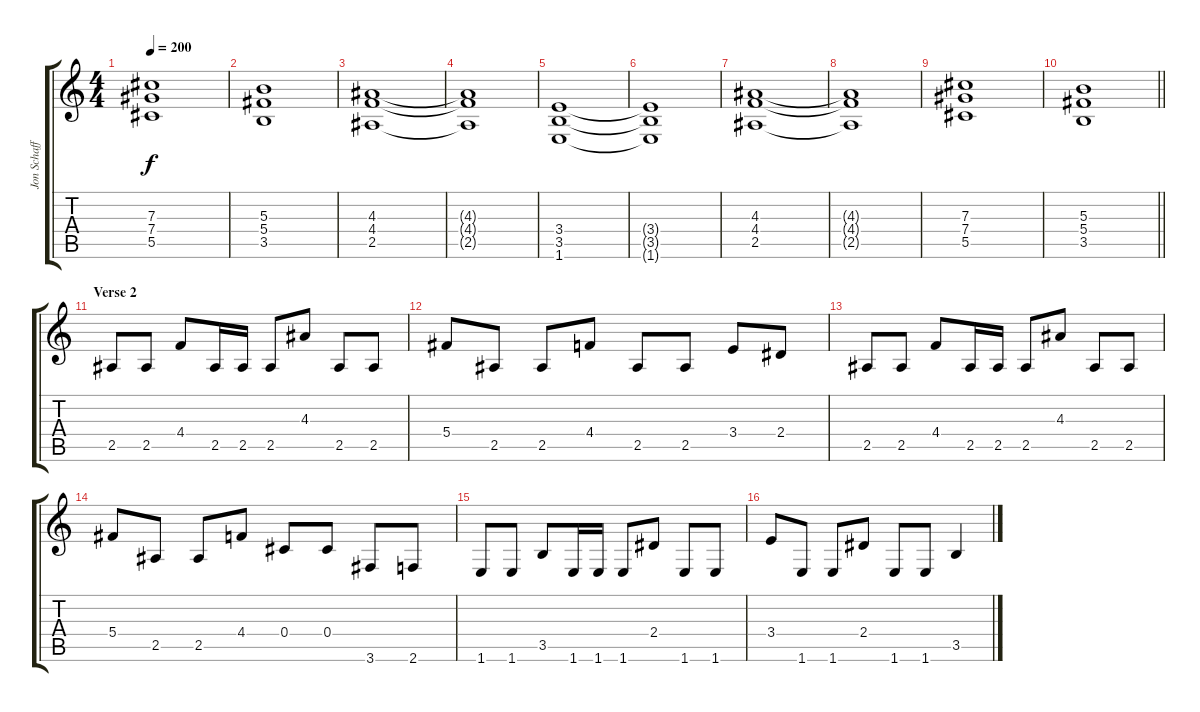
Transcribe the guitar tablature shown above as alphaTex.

\track ("Jon Schaffer" "Jon Schaff") {instrument distortionguitar}
\staff {score tabs}
\tuning (Eb4 Bb3 Gb3 Db3 Ab2 Eb2) {hide}
\ts (4 4)
\tempo 200
\clef g2
\ks c
(7.3 7.4 5.5).1{dy f} |
(5.3 5.4 3.5).1 |
(4.3 4.4 2.5).1 |
(4.3{t} 4.4{t} 2.5{t}).1 |
(3.4 3.5 1.6).1 |
(3.4{t} 3.5{t} 1.6{t}).1 |
(4.3 4.4 2.5).1 |
(4.3{t} 4.4{t} 2.5{t}).1 |
(7.3 7.4 5.5).1 |
\barLineRight lightlight
(5.3 5.4 3.5).1 |
\section ("" "Verse 2")
2.5.8 2.5.8 4.4.8 2.5.16 2.5.16 2.5.8 4.3.8 2.5.8 2.5.8 |
5.4.8 2.5.8 2.5.8 4.4.8 2.5.8 2.5.8 3.4.8 2.4.8 |
2.5.8 2.5.8 4.4.8 2.5.16 2.5.16 2.5.8 4.3.8 2.5.8 2.5.8 |
5.4.8 2.5.8 2.5.8 4.4.8 0.4.8 0.4.8 3.6.8 2.6.8 |
1.6.8 1.6.8 3.5.8 1.6.16 1.6.16 1.6.8 2.4.8 1.6.8 1.6.8 |
3.4.8 1.6.8 1.6.8 2.4.8 1.6.8 1.6.8 3.5.4
